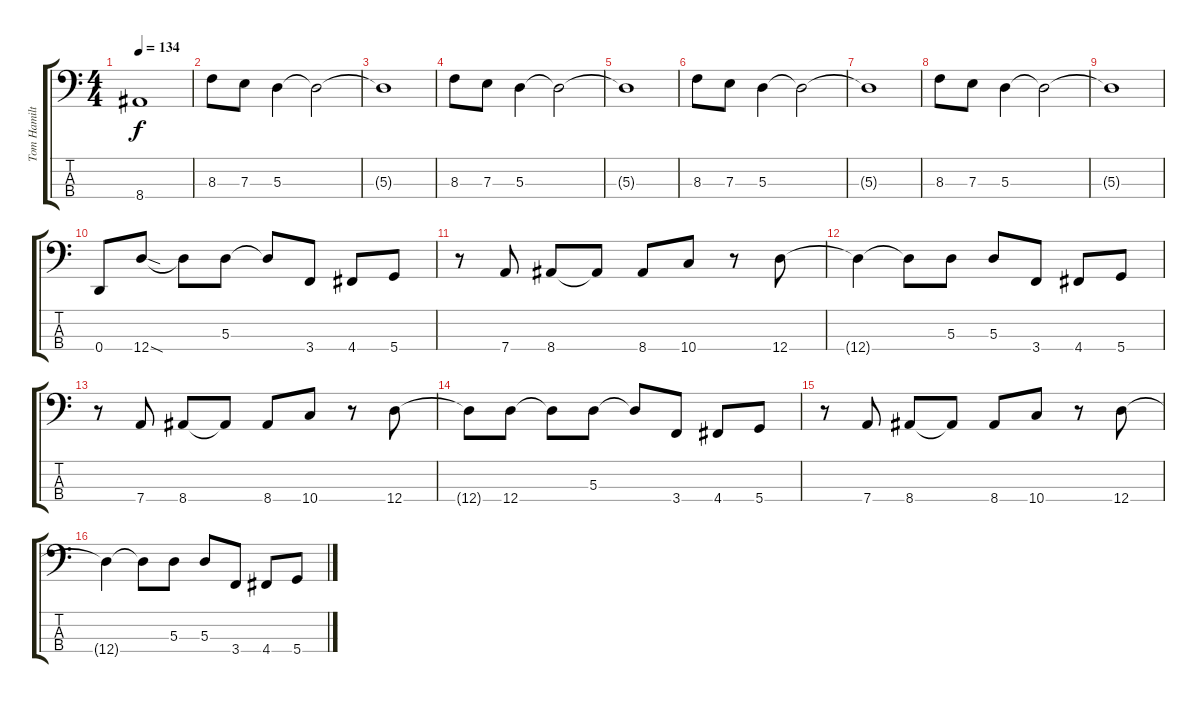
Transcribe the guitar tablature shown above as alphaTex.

\track ("Tom Hamilton" "Tom Hamilt") {instrument electricbassfinger}
\staff {score tabs}
\tuning (G2 D2 A1 D1) {hide}
\ts (4 4)
\tempo 134
\clef f4
\ks c
8.4{t}.1{dy f} |
8.3.8 7.3.8 5.3.4 5.3{t}.2 |
5.3{t}.1 |
8.3.8 7.3.8 5.3.4 5.3{t}.2 |
5.3{t}.1 |
8.3.8 7.3.8 5.3.4 5.3{t}.2 |
5.3{t}.1 |
8.3.8 7.3.8 5.3.4 5.3{t}.2 |
5.3{t}.1 |
0.4.8 12.4{sod}.8 12.4{t}.8 5.3.8 5.3{t}.8 3.4.8 4.4.8 5.4.8 |
r.8 7.4.8 8.4.8 8.4{t}.8 8.4.8 10.4.8 r.8 12.4.8 |
12.4{t}.4 12.4{t}.8 5.3.8 5.3.8 3.4.8 4.4.8 5.4.8 |
r.8 7.4.8 8.4.8 8.4{t}.8 8.4.8 10.4.8 r.8 12.4.8 |
12.4{t}.8 12.4.8 12.4{t}.8 5.3.8 5.3{t}.8 3.4.8 4.4.8 5.4.8 |
r.8 7.4.8 8.4.8 8.4{t}.8 8.4.8 10.4.8 r.8 12.4.8 |
12.4{t}.4 12.4{t}.8 5.3.8 5.3.8 3.4.8 4.4.8 5.4.8
